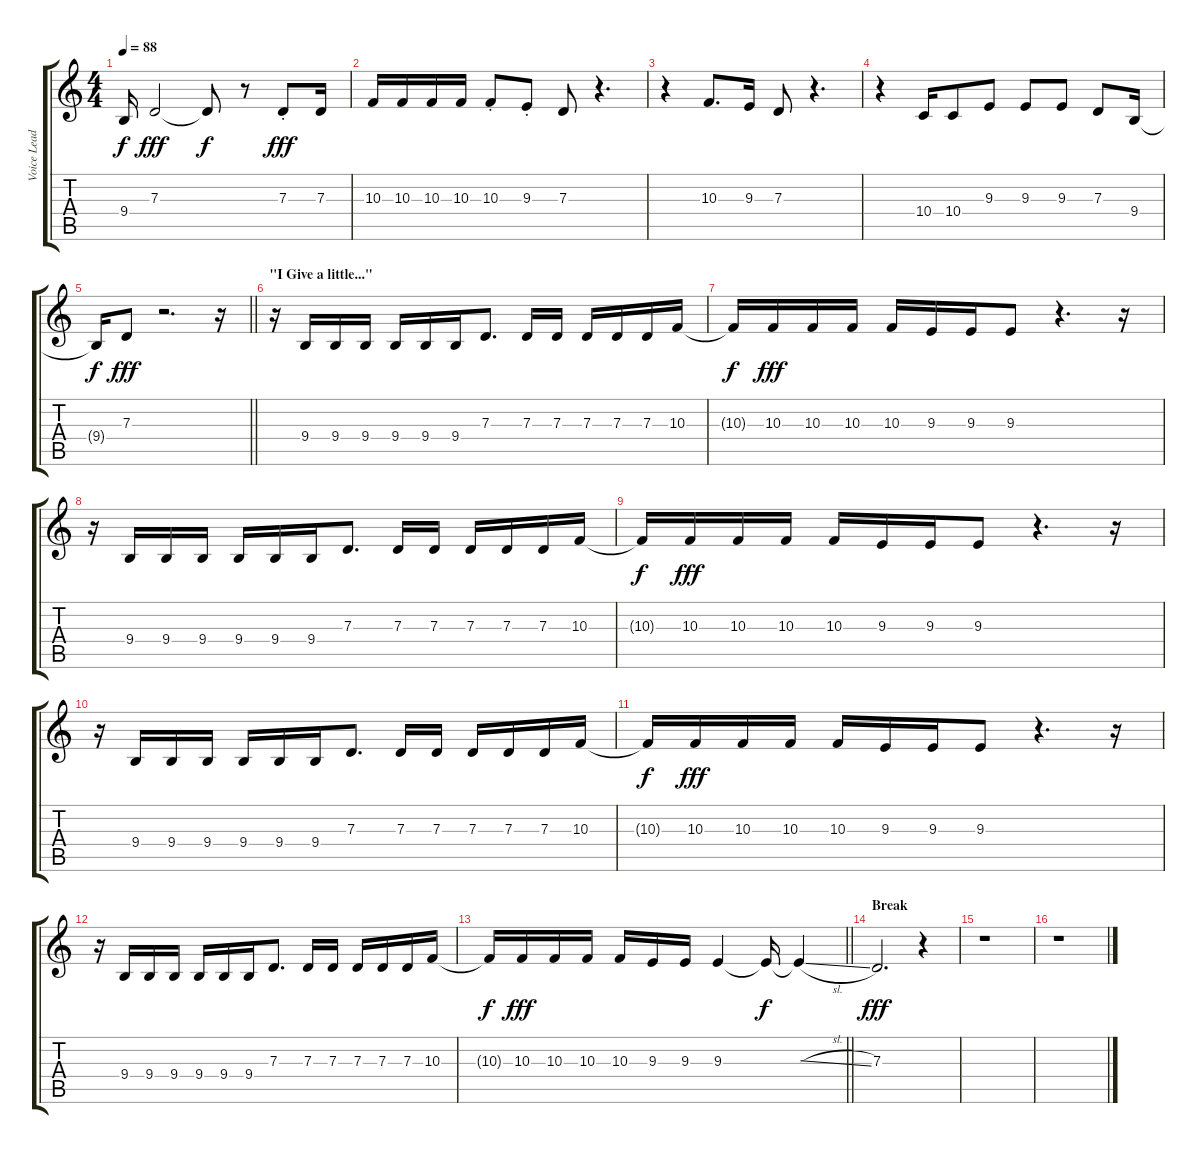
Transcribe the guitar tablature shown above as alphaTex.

\track ("Voice Lead" "Voice Lead") {instrument voiceoohs}
\staff {score tabs}
\tuning (E4 B3 G3 D3 A2 E2) {hide}
\ts (4 4)
\tempo 88
\clef g2
\ks c
9.4{t}.16{dy f} 7.3.2{dy fff} 7.3{t}.8{dy f} r.8 7.3{st}.8{dy fff} 7.3.16 |
10.3.16 10.3.16 10.3.16 10.3.16 10.3{st}.8 9.3{st}.8 7.3.8 r.4{d} |
r.4 10.3.8{d} 9.3.16 7.3.8 r.4{d} |
r.4 10.4.16 10.4.8 9.3.8 9.3.8 9.3.8 7.3.8 9.4.16 |
\barLineRight lightlight
9.4{t}.16{dy f} 7.3.8{dy fff} r.2{d} r.16 |
\section ("" "\"I Give a little...\"")
r.16 9.4.16 9.4.16 9.4.16 9.4.16 9.4.16 9.4.16 7.3.8{d} 7.3.16 7.3.16 7.3.16 7.3.16 7.3.16 10.3.16 |
10.3{t}.16{dy f} 10.3.16{dy fff} 10.3.16 10.3.16 10.3.16 9.3.16 9.3.16 9.3.8 r.4{d} r.16 |
r.16 9.4.16 9.4.16 9.4.16 9.4.16 9.4.16 9.4.16 7.3.8{d} 7.3.16 7.3.16 7.3.16 7.3.16 7.3.16 10.3.16 |
10.3{t}.16{dy f} 10.3.16{dy fff} 10.3.16 10.3.16 10.3.16 9.3.16 9.3.16 9.3.8 r.4{d} r.16 |
r.16 9.4.16 9.4.16 9.4.16 9.4.16 9.4.16 9.4.16 7.3.8{d} 7.3.16 7.3.16 7.3.16 7.3.16 7.3.16 10.3.16 |
10.3{t}.16{dy f} 10.3.16{dy fff} 10.3.16 10.3.16 10.3.16 9.3.16 9.3.16 9.3.8 r.4{d} r.16 |
r.16 9.4.16 9.4.16 9.4.16 9.4.16 9.4.16 9.4.16 7.3.8{d} 7.3.16 7.3.16 7.3.16 7.3.16 7.3.16 10.3.16 |
\barLineRight lightlight
10.3{t}.16{dy f} 10.3.16{dy fff} 10.3.16 10.3.16 10.3.16 9.3.16 9.3.16 9.3.4 9.3{t}.16{dy f} 9.3{sl t}.4 |
\section ("" "Break")
7.3.2{d dy fff} r.4 |
r.1 |
r.1
